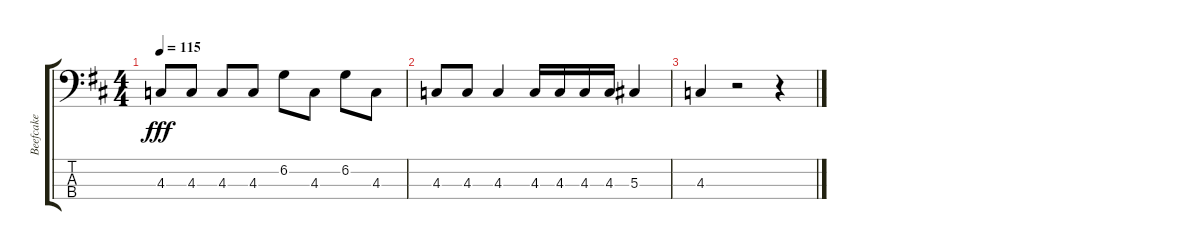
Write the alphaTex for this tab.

\track ("Beefcake" "Beefcake") {instrument electricbassfinger}
\staff {score tabs}
\tuning (Gb2 Db2 Ab1 Eb1) {hide}
\ts (4 4)
\tempo 115
\clef f4
\ks d
4.3.8{dy fff} 4.3.8 4.3.8 4.3.8 6.2.8 4.3.8 6.2.8 4.3.8 |
4.3.8{volume 13} 4.3.8 4.3.4 4.3.16 4.3.16 4.3.16 4.3.16 5.3.4 |
4.3.4 r.2 r.4
